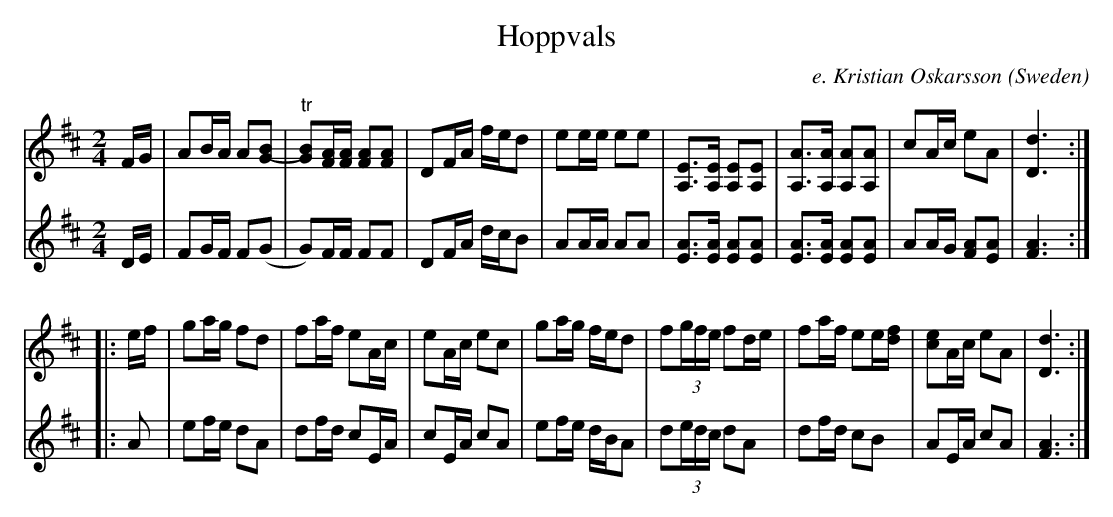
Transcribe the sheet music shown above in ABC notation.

X:1
T:Hoppvals
C:e. Kristian Oskarsson
L:1/16
M:2/4
O:Sweden
K:D
V:1
FG |\
A2BA A2[G2(B2] | "tr"[B2)G2][FA][FA] [F2A2][F2A2] | \
D2FA fed2 | e2ee e2e2 |\
[A,3E3][A,E] [A,2E2][A,2E2] | [A,3A3][A,A] [A,2A2][A,2A2] | \
c2Ac e2A2 | [D6d6] :|
|: ef |\
g2ag f2d2 | f2af e2Ac | e2Ac e2c2 | g2ag fed2 |\
f2(3gfe f2de | f2af e2e[fd] | [c2e2]Ac e2A2 | [D6d6] :|
V:2
DE|\
F2GF F2(G2 | G2)FF F2F2 | D2FA dcB2 | A2AA A2A2 |\
[A3E3][AE] [A2E2][A2E2] | [A3E3][AE] [A2E2][A2E2] |\
A2AG [F2A2][A2E2] | [A6F6] :|
|: A2|\
e2fe d2A2 | d2fd c2EA | c2EA c2A2 | e2fe dBA2 |\
d2(3edc d2A2 | d2fd c2B2 | A2EA c2A2 | [F6A6] :|
